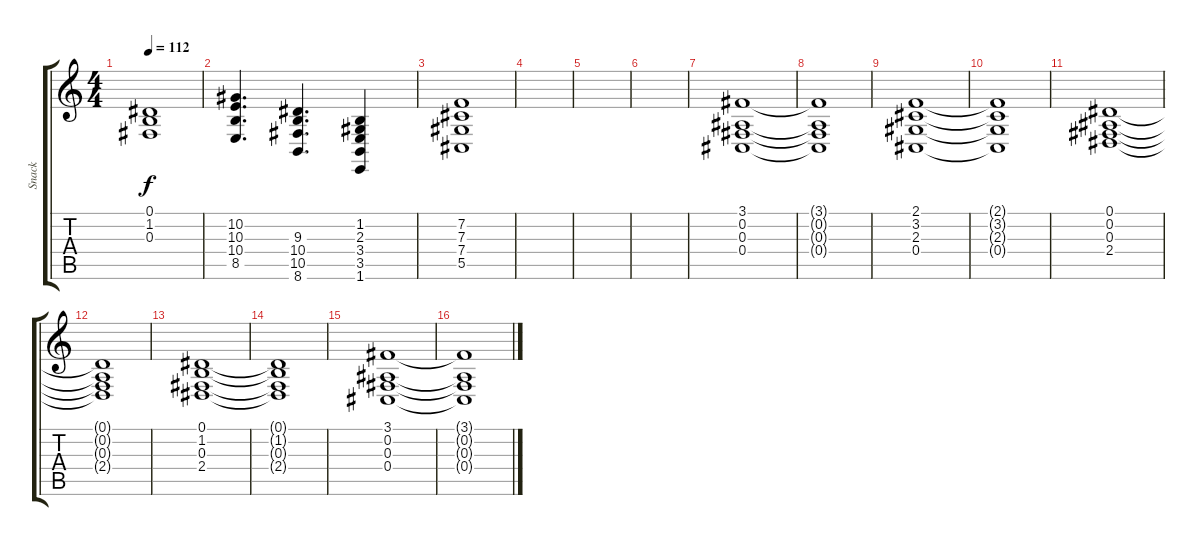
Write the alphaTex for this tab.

\track ("Snack" "Snack") {instrument drawbarorgan}
\staff {score tabs}
\tuning (Eb4 Bb3 Gb3 Db3 Ab2 Eb2) {hide}
\ts (4 4)
\tempo 112
\clef g2
\ks c
(0.1{t} 1.2{t} 0.3{t}).1{dy f} |
(10.2 10.3 10.4 8.5).4{d volume 8 instrument acousticgrandpiano} (9.3 10.4 10.5 8.6).4{d} (1.2 2.3 3.4 3.5 1.6).4{volume 8 instrument acousticgrandpiano} |
(7.2 7.3 7.4 5.5).1 |
|
|
|
(3.1 0.2 0.3 0.4).1 |
(3.1{t} 0.2{t} 0.3{t} 0.4{t}).1 |
(2.1 3.2 2.3 0.4).1 |
(2.1{t} 3.2{t} 2.3{t} 0.4{t}).1 |
(0.1 0.2 0.3 2.4).1 |
(0.1{t} 0.2{t} 0.3{t} 2.4{t}).1 |
(0.1 1.2 0.3 2.4).1 |
(0.1{t} 1.2{t} 0.3{t} 2.4{t}).1 |
(3.1 0.2 0.3 0.4).1 |
(3.1{t} 0.2{t} 0.3{t} 0.4{t}).1
